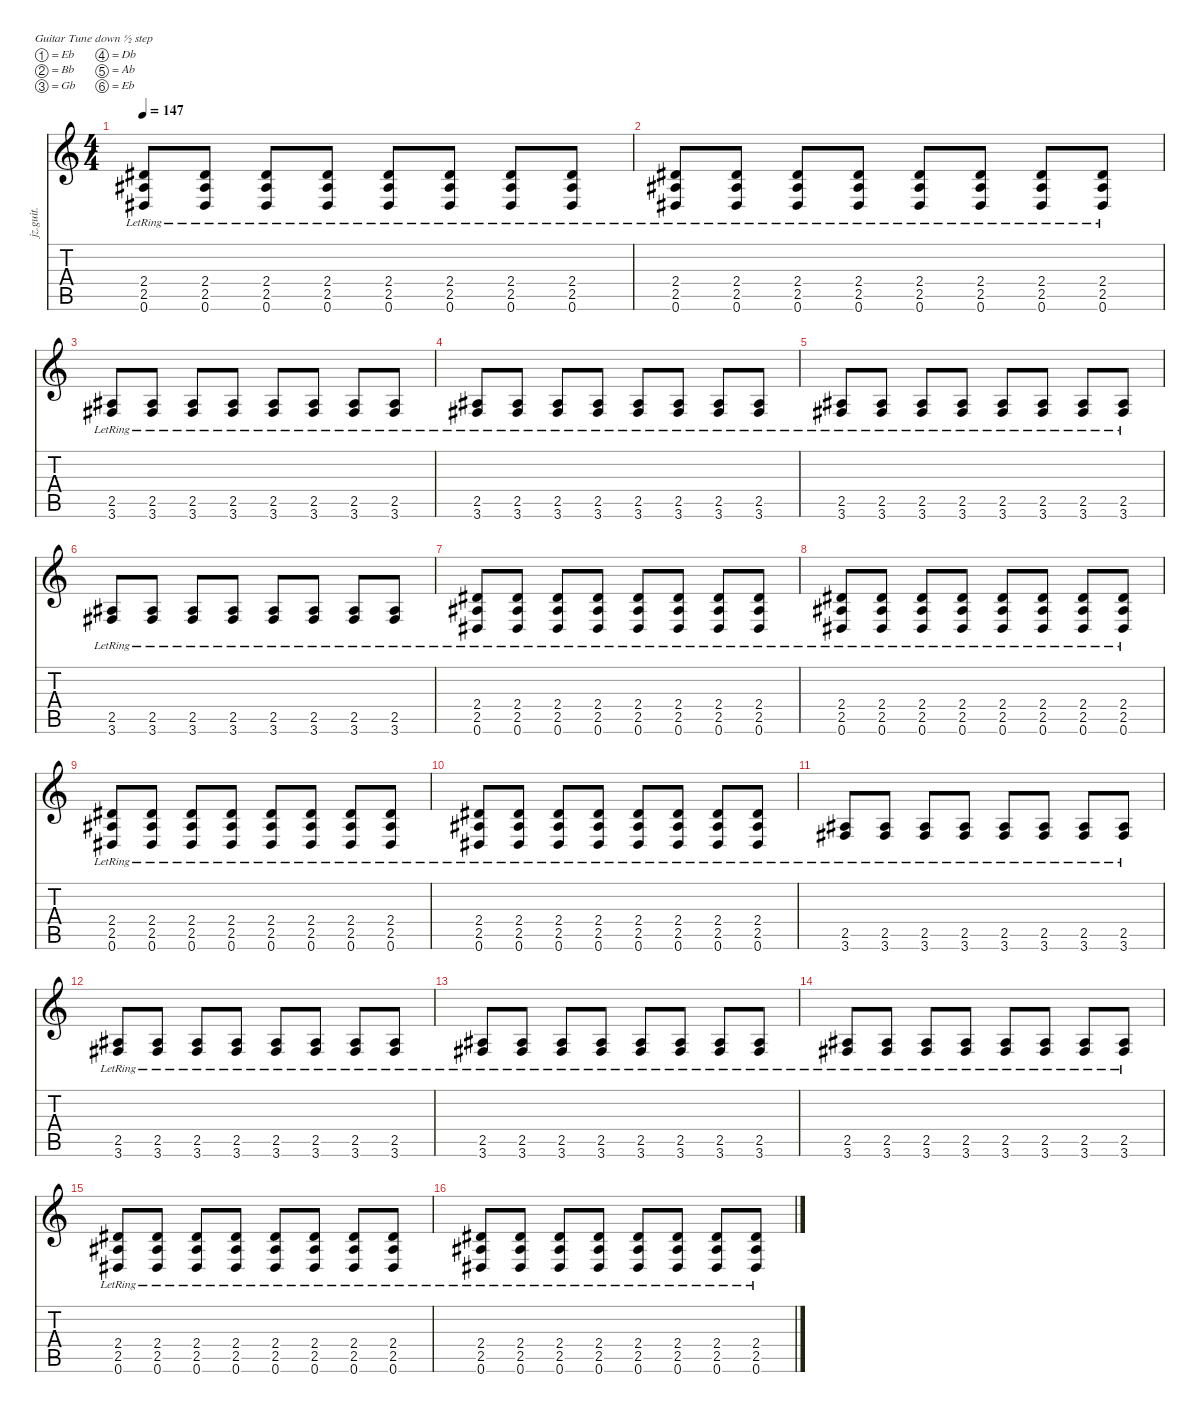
\defaultSystemsLayout 4
\hideDynamics
\bracketExtendMode nobrackets
\otherSystemsTrackNameOrientation horizontal
\track ("Guitar" "jz.guit.") {instrument electricguitarjazz}
\staff {score tabs}
\tuning (Eb4 Bb3 Gb3 Db3 Ab2 Eb2)
\ts (4 4)
\tempo 147
\clef g2
\ks c
(2.4{lr acc #} 2.5{lr acc #} 0.6{lr acc #}).8{dy f beam Up} (2.4{lr acc #} 2.5{lr acc #} 0.6{lr acc #}).8{beam Up} (2.4{lr acc #} 2.5{lr acc #} 0.6{lr acc #}).8{beam Up} (2.4{lr acc #} 2.5{lr acc #} 0.6{lr acc #}).8{beam Up} (2.4{lr acc #} 2.5{lr acc #} 0.6{lr acc #}).8{beam Up} (2.4{lr acc #} 2.5{lr acc #} 0.6{lr acc #}).8{beam Up} (2.4{lr acc #} 2.5{lr acc #} 0.6{lr acc #}).8{beam Up} (2.4{lr acc #} 2.5{lr acc #} 0.6{lr acc #}).8{beam Up} |
(2.4{lr acc #} 2.5{lr acc #} 0.6{lr acc #}).8{beam Up} (2.4{lr acc #} 2.5{lr acc #} 0.6{lr acc #}).8{beam Up} (2.4{lr acc #} 2.5{lr acc #} 0.6{lr acc #}).8{beam Up} (2.4{lr acc #} 2.5{lr acc #} 0.6{lr acc #}).8{beam Up} (2.4{lr acc #} 2.5{lr acc #} 0.6{lr acc #}).8{beam Up} (2.4{lr acc #} 2.5{lr acc #} 0.6{lr acc #}).8{beam Up} (2.4{lr acc #} 2.5{lr acc #} 0.6{lr acc #}).8{beam Up} (2.4{lr acc #} 2.5{lr acc #} 0.6{lr acc #}).8{beam Up} |
(2.5{lr acc #} 3.6{lr acc #}).8{beam Up} (2.5{lr acc #} 3.6{lr acc #}).8{beam Up} (2.5{lr acc #} 3.6{lr acc #}).8{beam Up} (2.5{lr acc #} 3.6{lr acc #}).8{beam Up} (2.5{lr acc #} 3.6{lr acc #}).8{beam Up} (2.5{lr acc #} 3.6{lr acc #}).8{beam Up} (2.5{lr acc #} 3.6{lr acc #}).8{beam Up} (2.5{lr acc #} 3.6{lr acc #}).8{beam Up} |
(2.5{lr acc #} 3.6{lr acc #}).8{beam Up} (2.5{lr acc #} 3.6{lr acc #}).8{beam Up} (2.5{lr acc #} 3.6{lr acc #}).8{beam Up} (2.5{lr acc #} 3.6{lr acc #}).8{beam Up} (2.5{lr acc #} 3.6{lr acc #}).8{beam Up} (2.5{lr acc #} 3.6{lr acc #}).8{beam Up} (2.5{lr acc #} 3.6{lr acc #}).8{beam Up} (2.5{lr acc #} 3.6{lr acc #}).8{beam Up} |
(2.5{lr acc #} 3.6{lr acc #}).8{beam Up} (2.5{lr acc #} 3.6{lr acc #}).8{beam Up} (2.5{lr acc #} 3.6{lr acc #}).8{beam Up} (2.5{lr acc #} 3.6{lr acc #}).8{beam Up} (2.5{lr acc #} 3.6{lr acc #}).8{beam Up} (2.5{lr acc #} 3.6{lr acc #}).8{beam Up} (2.5{lr acc #} 3.6{lr acc #}).8{beam Up} (2.5{lr acc #} 3.6{lr acc #}).8{beam Up} |
(2.5{lr acc #} 3.6{lr acc #}).8{beam Up} (2.5{lr acc #} 3.6{lr acc #}).8{beam Up} (2.5{lr acc #} 3.6{lr acc #}).8{beam Up} (2.5{lr acc #} 3.6{lr acc #}).8{beam Up} (2.5{lr acc #} 3.6{lr acc #}).8{beam Up} (2.5{lr acc #} 3.6{lr acc #}).8{beam Up} (2.5{lr acc #} 3.6{lr acc #}).8{beam Up} (2.5{lr acc #} 3.6{lr acc #}).8{beam Up} |
(2.4{lr acc #} 2.5{lr acc #} 0.6{lr acc #}).8{beam Up} (2.4{lr acc #} 2.5{lr acc #} 0.6{lr acc #}).8{beam Up} (2.4{lr acc #} 2.5{lr acc #} 0.6{lr acc #}).8{beam Up} (2.4{lr acc #} 2.5{lr acc #} 0.6{lr acc #}).8{beam Up} (2.4{lr acc #} 2.5{lr acc #} 0.6{lr acc #}).8{beam Up} (2.4{lr acc #} 2.5{lr acc #} 0.6{lr acc #}).8{beam Up} (2.4{lr acc #} 2.5{lr acc #} 0.6{lr acc #}).8{beam Up} (2.4{lr acc #} 2.5{lr acc #} 0.6{lr acc #}).8{beam Up} |
(2.4{lr acc #} 2.5{lr acc #} 0.6{lr acc #}).8{beam Up} (2.4{lr acc #} 2.5{lr acc #} 0.6{lr acc #}).8{beam Up} (2.4{lr acc #} 2.5{lr acc #} 0.6{lr acc #}).8{beam Up} (2.4{lr acc #} 2.5{lr acc #} 0.6{lr acc #}).8{beam Up} (2.4{lr acc #} 2.5{lr acc #} 0.6{lr acc #}).8{beam Up} (2.4{lr acc #} 2.5{lr acc #} 0.6{lr acc #}).8{beam Up} (2.4{lr acc #} 2.5{lr acc #} 0.6{lr acc #}).8{beam Up} (2.4{lr acc #} 2.5{lr acc #} 0.6{lr acc #}).8{beam Up} |
(2.4{lr acc #} 2.5{lr acc #} 0.6{lr acc #}).8{beam Up} (2.4{lr acc #} 2.5{lr acc #} 0.6{lr acc #}).8{beam Up} (2.4{lr acc #} 2.5{lr acc #} 0.6{lr acc #}).8{beam Up} (2.4{lr acc #} 2.5{lr acc #} 0.6{lr acc #}).8{beam Up} (2.4{lr acc #} 2.5{lr acc #} 0.6{lr acc #}).8{beam Up} (2.4{lr acc #} 2.5{lr acc #} 0.6{lr acc #}).8{beam Up} (2.4{lr acc #} 2.5{lr acc #} 0.6{lr acc #}).8{beam Up} (2.4{lr acc #} 2.5{lr acc #} 0.6{lr acc #}).8{beam Up} |
(2.4{lr acc #} 2.5{lr acc #} 0.6{lr acc #}).8{beam Up} (2.4{lr acc #} 2.5{lr acc #} 0.6{lr acc #}).8{beam Up} (2.4{lr acc #} 2.5{lr acc #} 0.6{lr acc #}).8{beam Up} (2.4{lr acc #} 2.5{lr acc #} 0.6{lr acc #}).8{beam Up} (2.4{lr acc #} 2.5{lr acc #} 0.6{lr acc #}).8{beam Up} (2.4{lr acc #} 2.5{lr acc #} 0.6{lr acc #}).8{beam Up} (2.4{lr acc #} 2.5{lr acc #} 0.6{lr acc #}).8{beam Up} (2.4{lr acc #} 2.5{lr acc #} 0.6{lr acc #}).8{beam Up} |
(2.5{lr acc #} 3.6{lr acc #}).8{beam Up} (2.5{lr acc #} 3.6{lr acc #}).8{beam Up} (2.5{lr acc #} 3.6{lr acc #}).8{beam Up} (2.5{lr acc #} 3.6{lr acc #}).8{beam Up} (2.5{lr acc #} 3.6{lr acc #}).8{beam Up} (2.5{lr acc #} 3.6{lr acc #}).8{beam Up} (2.5{lr acc #} 3.6{lr acc #}).8{beam Up} (2.5{lr acc #} 3.6{lr acc #}).8{beam Up} |
(2.5{lr acc #} 3.6{lr acc #}).8{beam Up} (2.5{lr acc #} 3.6{lr acc #}).8{beam Up} (2.5{lr acc #} 3.6{lr acc #}).8{beam Up} (2.5{lr acc #} 3.6{lr acc #}).8{beam Up} (2.5{lr acc #} 3.6{lr acc #}).8{beam Up} (2.5{lr acc #} 3.6{lr acc #}).8{beam Up} (2.5{lr acc #} 3.6{lr acc #}).8{beam Up} (2.5{lr acc #} 3.6{lr acc #}).8{beam Up} |
(2.5{lr acc #} 3.6{lr acc #}).8{beam Up} (2.5{lr acc #} 3.6{lr acc #}).8{beam Up} (2.5{lr acc #} 3.6{lr acc #}).8{beam Up} (2.5{lr acc #} 3.6{lr acc #}).8{beam Up} (2.5{lr acc #} 3.6{lr acc #}).8{beam Up} (2.5{lr acc #} 3.6{lr acc #}).8{beam Up} (2.5{lr acc #} 3.6{lr acc #}).8{beam Up} (2.5{lr acc #} 3.6{lr acc #}).8{beam Up} |
(2.5{lr acc #} 3.6{lr acc #}).8{beam Up} (2.5{lr acc #} 3.6{lr acc #}).8{beam Up} (2.5{lr acc #} 3.6{lr acc #}).8{beam Up} (2.5{lr acc #} 3.6{lr acc #}).8{beam Up} (2.5{lr acc #} 3.6{lr acc #}).8{beam Up} (2.5{lr acc #} 3.6{lr acc #}).8{beam Up} (2.5{lr acc #} 3.6{lr acc #}).8{beam Up} (2.5{lr acc #} 3.6{lr acc #}).8{beam Up} |
(2.4{lr acc #} 2.5{lr acc #} 0.6{lr acc #}).8{beam Up} (2.4{lr acc #} 2.5{lr acc #} 0.6{lr acc #}).8{beam Up} (2.4{lr acc #} 2.5{lr acc #} 0.6{lr acc #}).8{beam Up} (2.4{lr acc #} 2.5{lr acc #} 0.6{lr acc #}).8{beam Up} (2.4{lr acc #} 2.5{lr acc #} 0.6{lr acc #}).8{beam Up} (2.4{lr acc #} 2.5{lr acc #} 0.6{lr acc #}).8{beam Up} (2.4{lr acc #} 2.5{lr acc #} 0.6{lr acc #}).8{beam Up} (2.4{lr acc #} 2.5{lr acc #} 0.6{lr acc #}).8{beam Up} |
(2.4{lr acc #} 2.5{lr acc #} 0.6{lr acc #}).8{beam Up} (2.4{lr acc #} 2.5{lr acc #} 0.6{lr acc #}).8{beam Up} (2.4{lr acc #} 2.5{lr acc #} 0.6{lr acc #}).8{beam Up} (2.4{lr acc #} 2.5{lr acc #} 0.6{lr acc #}).8{beam Up} (2.4{lr acc #} 2.5{lr acc #} 0.6{lr acc #}).8{beam Up} (2.4{lr acc #} 2.5{lr acc #} 0.6{lr acc #}).8{beam Up} (2.4{lr acc #} 2.5{lr acc #} 0.6{lr acc #}).8{beam Up} (2.4{lr acc #} 2.5{lr acc #} 0.6{lr acc #}).8{beam Up}
